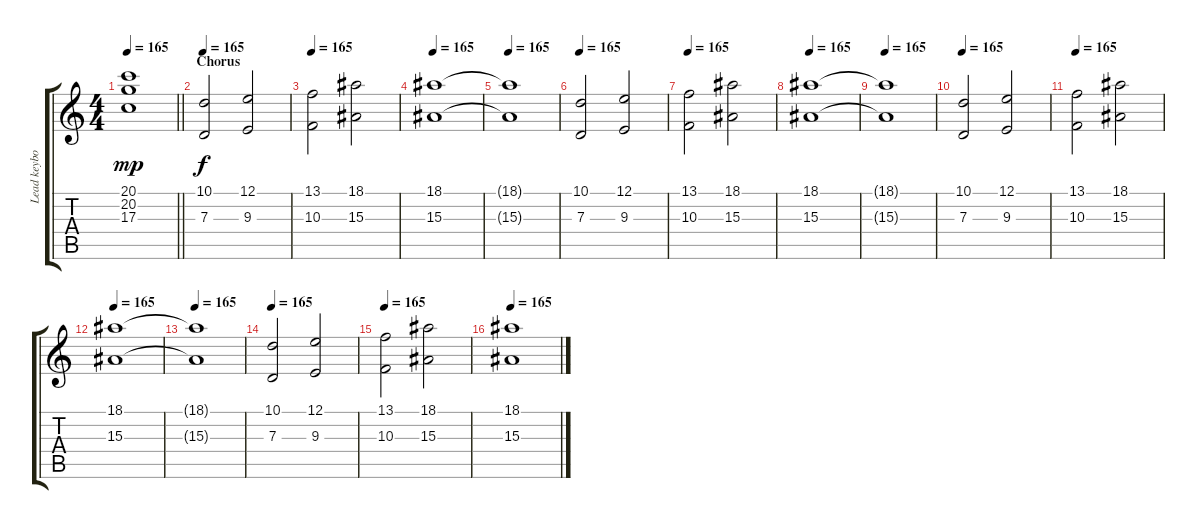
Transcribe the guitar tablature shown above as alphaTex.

\track ("Lead keyboard" "Lead keybo") {instrument churchorgan}
\staff {score tabs}
\tuning (E4 B3 G3 D3 A2 D2) {hide}
\ts (4 4)
\tempo 165
\clef g2
\barLineRight lightlight
\ks c
(20.1{t} 20.2{t} 17.3{t}).1{dy mp} |
\section ("" "Chorus")
\tempo 165
(10.1 7.3).2{dy f volume 13} (12.1 9.3).2 |
\tempo 165
(13.1 10.3).2 (18.1 15.3).2 |
\tempo 165
(18.1 15.3).1 |
\tempo 165
(18.1{t} 15.3{t}).1 |
\tempo 165
(10.1 7.3).2 (12.1 9.3).2 |
\tempo 165
(13.1 10.3).2 (18.1 15.3).2 |
\tempo 165
(18.1 15.3).1 |
\tempo 165
(18.1{t} 15.3{t}).1 |
\tempo 165
(10.1 7.3).2 (12.1 9.3).2 |
\tempo 165
(13.1 10.3).2 (18.1 15.3).2 |
\tempo 165
(18.1 15.3).1 |
\tempo 165
(18.1{t} 15.3{t}).1 |
\tempo 165
(10.1 7.3).2 (12.1 9.3).2 |
\tempo 165
(13.1 10.3).2 (18.1 15.3).2 |
\tempo 165
(18.1 15.3).1
